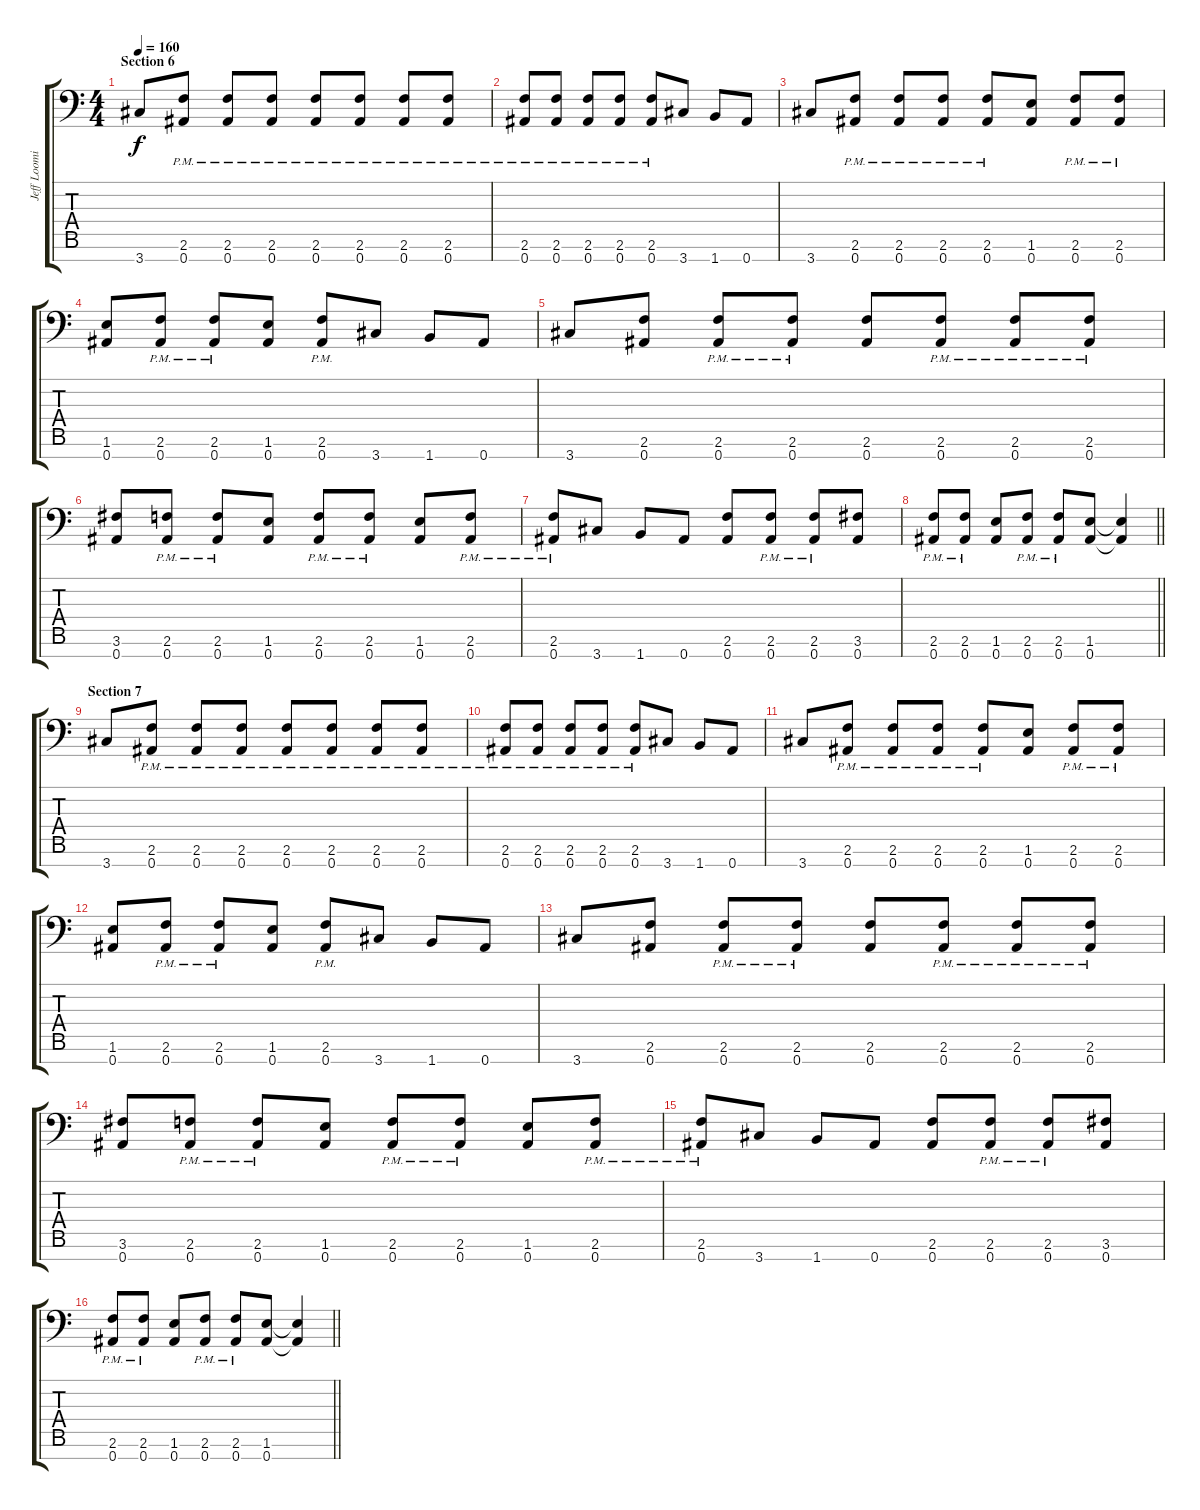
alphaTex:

\track ("Jeff Loomis - rhythm guitar (left)" "Jeff Loomi") {instrument distortionguitar}
\staff {score tabs}
\tuning (Eb4 Bb3 Gb3 Db3 Ab2 Eb2 Bb1) {hide}
\ts (4 4)
\section ("" "Section 6")
\tempo 160
\clef f4
\ks c
3.7.8{dy f} (2.6{pm} 0.7{pm}).8 (2.6{pm} 0.7{pm}).8 (2.6{pm} 0.7{pm}).8 (2.6{pm} 0.7{pm}).8 (2.6{pm} 0.7{pm}).8 (2.6{pm} 0.7{pm}).8 (2.6{pm} 0.7{pm}).8 |
(2.6{pm} 0.7{pm}).8 (2.6{pm} 0.7{pm}).8 (2.6{pm} 0.7{pm}).8 (2.6{pm} 0.7{pm}).8 (2.6{pm} 0.7{pm}).8 3.7.8 1.7.8 0.7.8 |
3.7.8 (2.6{pm} 0.7{pm}).8 (2.6{pm} 0.7{pm}).8 (2.6{pm} 0.7{pm}).8 (2.6{pm} 0.7{pm}).8 (1.6 0.7).8 (2.6{pm} 0.7{pm}).8 (2.6{pm} 0.7{pm}).8 |
(1.6 0.7).8 (2.6{pm} 0.7{pm}).8 (2.6{pm} 0.7{pm}).8 (1.6 0.7).8 (2.6{pm} 0.7{pm}).8 3.7.8 1.7.8 0.7.8 |
3.7.8 (2.6 0.7).8 (2.6{pm} 0.7{pm}).8 (2.6{pm} 0.7{pm}).8 (2.6 0.7).8 (2.6{pm} 0.7{pm}).8 (2.6{pm} 0.7{pm}).8 (2.6{pm} 0.7{pm}).8 |
(3.6 0.7).8 (2.6{pm} 0.7{pm}).8 (2.6{pm} 0.7{pm}).8 (1.6 0.7).8 (2.6{pm} 0.7{pm}).8 (2.6{pm} 0.7{pm}).8 (1.6 0.7).8 (2.6{pm} 0.7{pm}).8 |
(2.6{pm} 0.7{pm}).8 3.7.8 1.7.8 0.7.8 (2.6 0.7).8 (2.6{pm} 0.7{pm}).8 (2.6{pm} 0.7{pm}).8 (3.6 0.7).8 |
\barLineRight lightlight
(2.6{pm} 0.7{pm}).8 (2.6{pm} 0.7{pm}).8 (1.6 0.7).8 (2.6{pm} 0.7{pm}).8 (2.6{pm} 0.7{pm}).8 (1.6 0.7).8 (1.6{t} 0.7{t}).4 |
\section ("" "Section 7")
3.7.8 (2.6{pm} 0.7{pm}).8 (2.6{pm} 0.7{pm}).8 (2.6{pm} 0.7{pm}).8 (2.6{pm} 0.7{pm}).8 (2.6{pm} 0.7{pm}).8 (2.6{pm} 0.7{pm}).8 (2.6{pm} 0.7{pm}).8 |
(2.6{pm} 0.7{pm}).8 (2.6{pm} 0.7{pm}).8 (2.6{pm} 0.7{pm}).8 (2.6{pm} 0.7{pm}).8 (2.6{pm} 0.7{pm}).8 3.7.8 1.7.8 0.7.8 |
3.7.8 (2.6{pm} 0.7{pm}).8 (2.6{pm} 0.7{pm}).8 (2.6{pm} 0.7{pm}).8 (2.6{pm} 0.7{pm}).8 (1.6 0.7).8 (2.6{pm} 0.7{pm}).8 (2.6{pm} 0.7{pm}).8 |
(1.6 0.7).8 (2.6{pm} 0.7{pm}).8 (2.6{pm} 0.7{pm}).8 (1.6 0.7).8 (2.6{pm} 0.7{pm}).8 3.7.8 1.7.8 0.7.8 |
3.7.8 (2.6 0.7).8 (2.6{pm} 0.7{pm}).8 (2.6{pm} 0.7{pm}).8 (2.6 0.7).8 (2.6{pm} 0.7{pm}).8 (2.6{pm} 0.7{pm}).8 (2.6{pm} 0.7{pm}).8 |
(3.6 0.7).8 (2.6{pm} 0.7{pm}).8 (2.6{pm} 0.7{pm}).8 (1.6 0.7).8 (2.6{pm} 0.7{pm}).8 (2.6{pm} 0.7{pm}).8 (1.6 0.7).8 (2.6{pm} 0.7{pm}).8 |
(2.6{pm} 0.7{pm}).8 3.7.8 1.7.8 0.7.8 (2.6 0.7).8 (2.6{pm} 0.7{pm}).8 (2.6{pm} 0.7{pm}).8 (3.6 0.7).8 |
\barLineRight lightlight
(2.6{pm} 0.7{pm}).8 (2.6{pm} 0.7{pm}).8 (1.6 0.7).8 (2.6{pm} 0.7{pm}).8 (2.6{pm} 0.7{pm}).8 (1.6 0.7).8 (1.6{t} 0.7{t}).4
